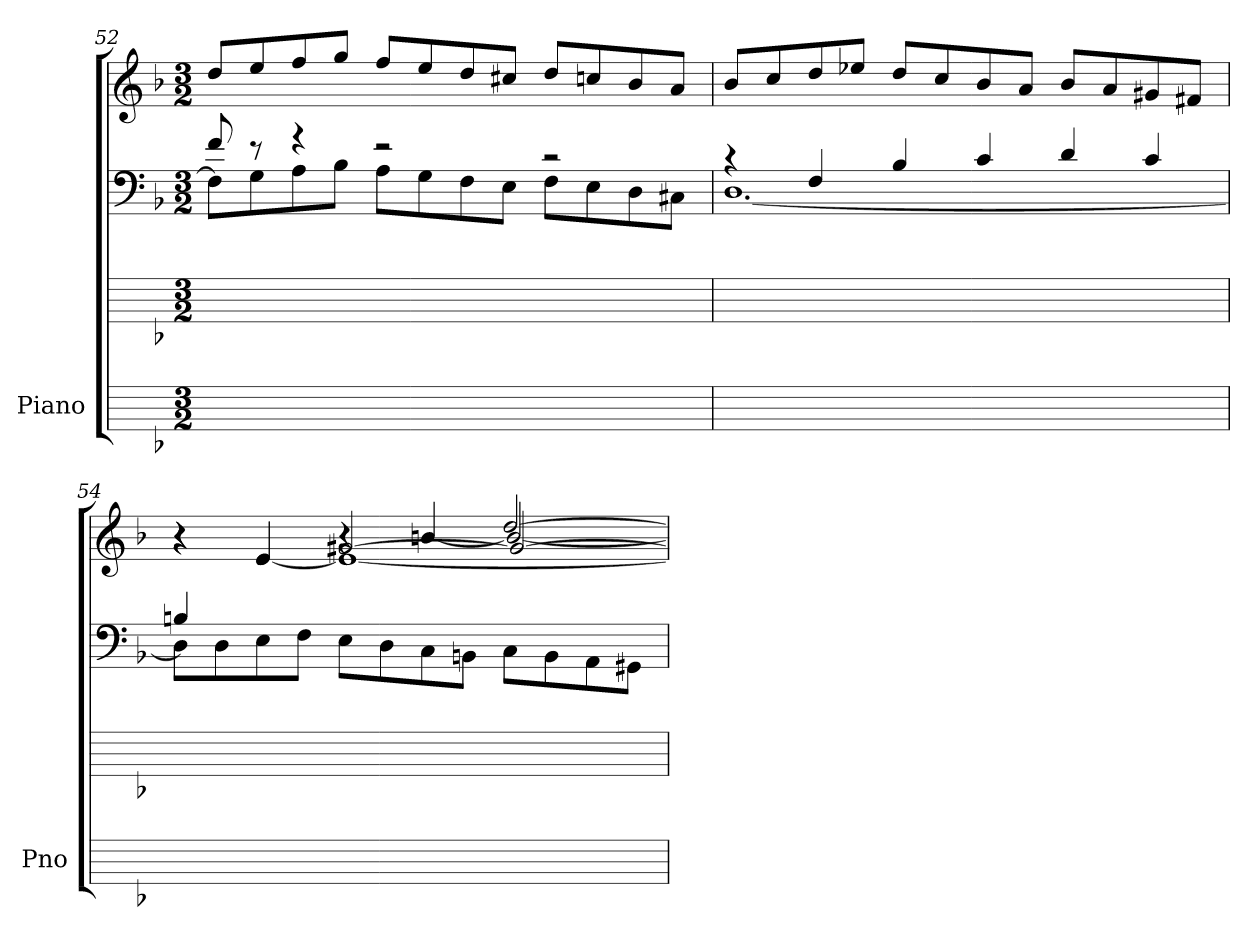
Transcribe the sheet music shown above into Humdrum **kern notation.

**kern	**kern	**kern	**kern
*part1	*part1	*part1	*part1
*staff4	*staff3	*staff2	*staff1
*I"Piano	*	*	*
*I'Pno	*	*	*
*	*	*clefF4	*clefG2
*k[b-]	*k[b-]	*k[b-]	*k[b-]
*F:	*F:	*F:	*F:
*M3/2	*M3/2	*M3/2	*M3/2
=52	=52	=52	=52
*	*	*^	*^
*	*	*	*	*	*^
1.ryy	1.ryy	8f/	8F\L]	8ddL	4ryy	1.ryy
.	.	8r	8G\	8ee/	.	.
.	.	4r	8A\	8ff/	4ryy	.
.	.	.	8B-\J	8gg/J	.	.
.	.	2r	8AL	8ff/L	2ryy	.
.	.	.	8G\	8ee	.	.
.	.	.	8F\	8dd/	.	.
.	.	.	8E\J	8cc#X/J	.	.
.	.	2r	8FL	8ddL	2ryy	.
.	.	.	8E	8ccn	.	.
.	.	.	8D	8b-	.	.
.	.	.	8C#XJ	8aJ	.	.
!!LO:LB:g=z	!!	!!
=53	=53	=53	=53	=53	=53	=53
1.ryy	1.ryy	4r	[1.D\	8b-L	1.ryy	1.ryy
.	.	.	.	8cc	.	.
.	.	4F/	.	8dd	.	.
.	.	.	.	8ee-XJ	.	.
.	.	4B-/	.	8ddL	.	.
.	.	.	.	8cc	.	.
.	.	4c/	.	8b-	.	.
.	.	.	.	8aJ	.	.
.	.	4d/	.	8b-L	.	.
.	.	.	.	8a	.	.
.	.	4c/	.	8g#X	.	.
.	.	.	.	8f#XJ	.	.
=54	=54	=54	=54	=54	=54	=54
*	*	*	*	*	*	*^
1.ryy	1.ryy	4Bn/	8D\L]	4g#X/yy	4r	4r	4ryy
.	.	.	8D\	.	.	.	.
.	.	1ryy	8E\	4e/	4ryy	4ryy	[4e/
.	.	.	8F\J	.	.	.	.
.	.	.	8E\L	4ryy	4r	[2g#X/	1e/_
.	.	.	8D\	.	.	.	.
.	.	.	8C\	4ryy	[4bn/	.	.
.	.	.	8BBn\J	.	.	.	.
.	.	.	8C\L	[2dd/	2b/_	2g#/_	.
.	.	.	8BB\	.	.	.	.
.	.	4ryy	8AA\	.	.	.	.
.	.	.	8GG#X\J	.	.	.	.
*	*	*v	*v	*	*	*	*
*	*	*	*v	*v	*v	*v
=	=	=	=
*-	*-	*-	*-
